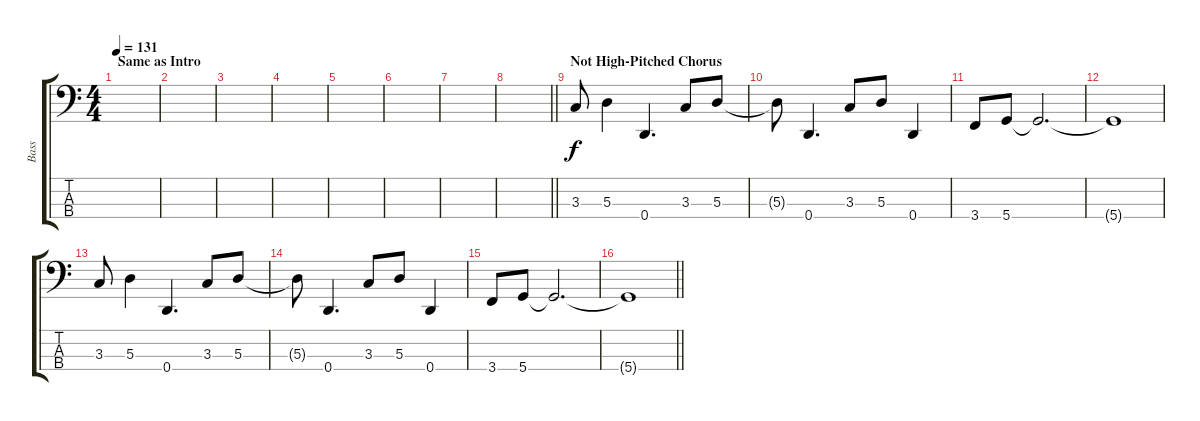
\track ("Bass" "Bass") {instrument electricbassfinger}
\staff {score tabs}
\tuning (G2 D2 A1 D1) {hide}
\ts (4 4)
\section ("" "Same as Intro")
\tempo 131
\clef f4
\ks c
|
|
|
|
|
|
|
\barLineRight lightlight
|
\section ("" "Not High-Pitched Chorus")
3.3.8 5.3.4 0.4.4{d} 3.3.8 5.3.8 |
5.3{t}.8 0.4.4{d} 3.3.8 5.3.8 0.4.4 |
3.4.8 5.4.8 5.4{t}.2{d} |
5.4{t}.1 |
3.3.8 5.3.4 0.4.4{d} 3.3.8 5.3.8 |
5.3{t}.8 0.4.4{d} 3.3.8 5.3.8 0.4.4 |
3.4.8 5.4.8 5.4{t}.2{d} |
\barLineRight lightlight
5.4{t}.1
